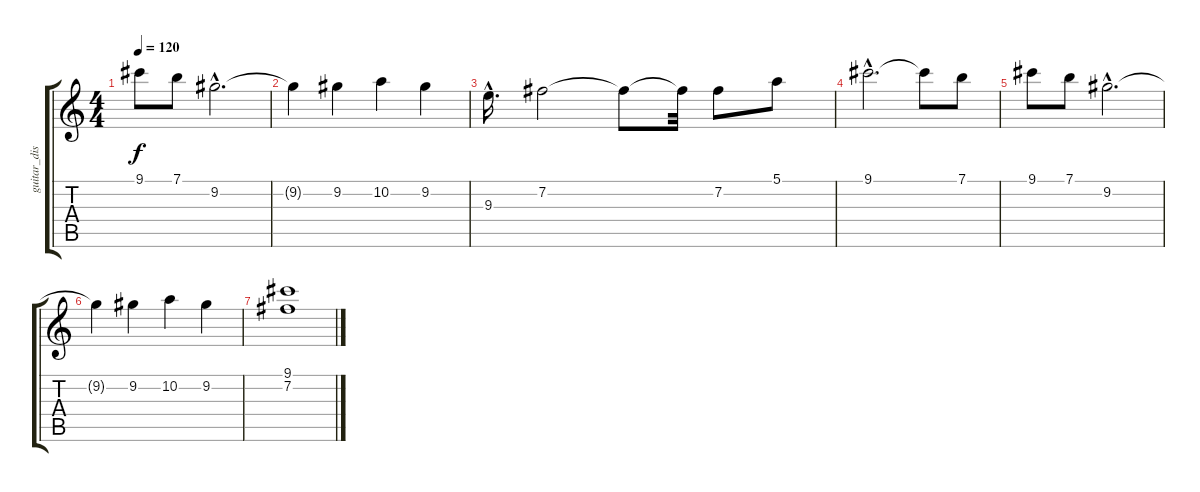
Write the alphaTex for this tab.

\track ("guitar_dist" "guitar_dis") {instrument overdrivenguitar}
\staff {score tabs}
\tuning (E4 B3 G3 D3 A2 E2) {hide}
\ts (4 4)
\tempo 120
\clef g2
\ks c
9.1.8{dy f} 7.1.8 9.2{hac}.2{d} |
9.2{t}.4 9.2.4 10.2.4 9.2.4 |
9.3{hac}.16{d} 7.2.2 7.2{t}.8 7.2{t}.32 7.2.8 5.1.8 |
9.1{hac}.2{d} 9.1{t}.8 7.1.8 |
9.1.8 7.1.8 9.2{hac}.2{d} |
9.2{t}.4 9.2.4 10.2.4 9.2.4 |
(9.1 7.2).1
